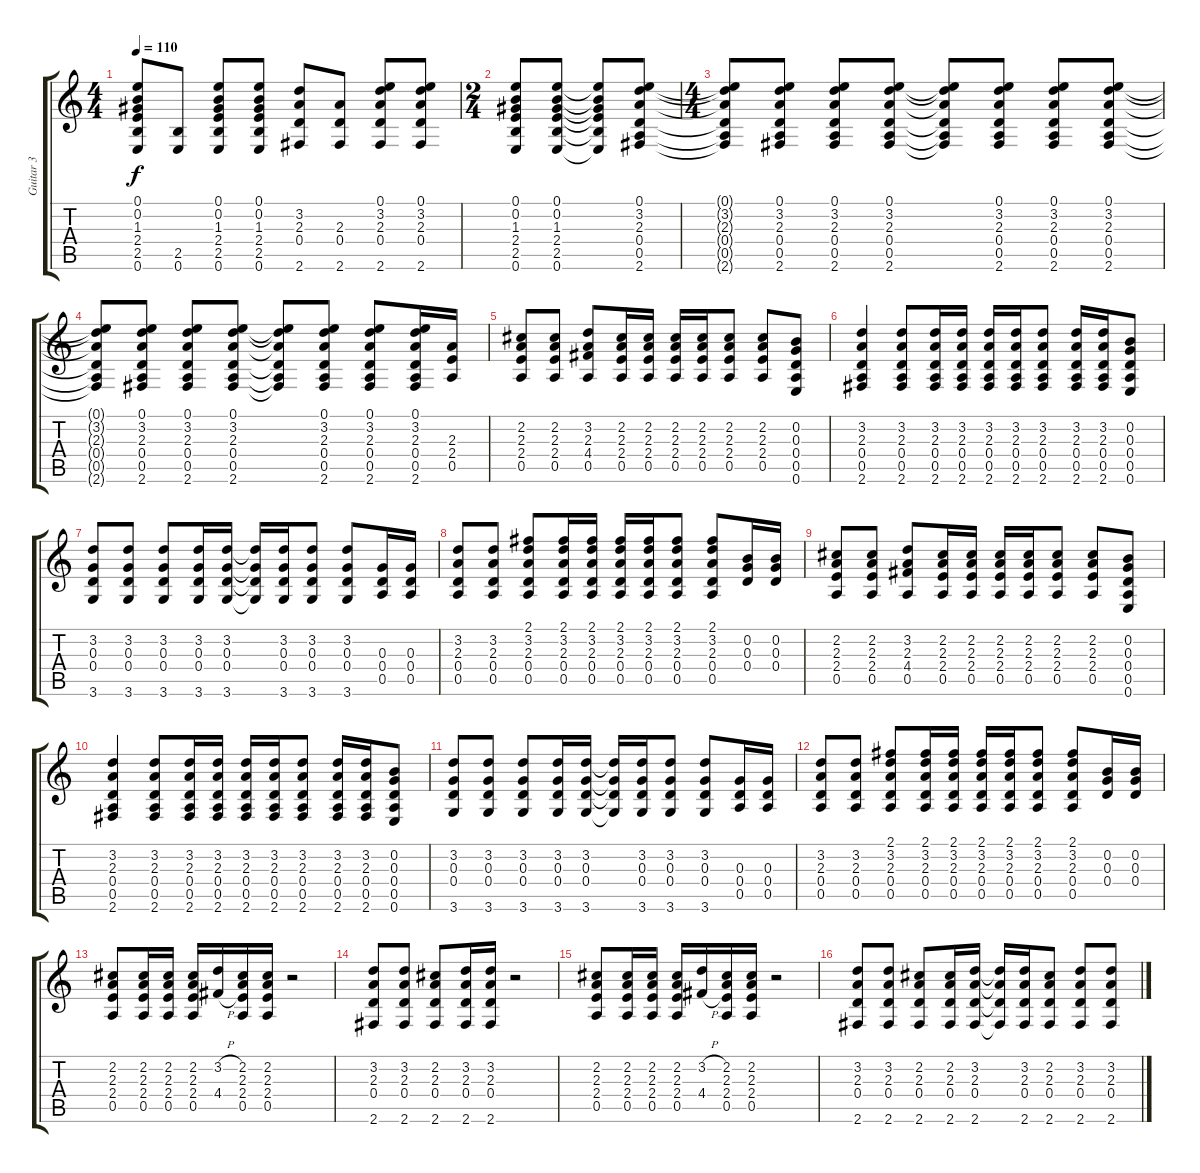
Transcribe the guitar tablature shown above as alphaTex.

\track ("Guitar 3" "Guitar 3") {instrument distortionguitar}
\staff {score tabs}
\tuning (E4 B3 G3 D3 A2 E2) {hide}
\ts (4 4)
\tempo 110
\clef g2
\ks c
(0.1 0.2 1.3 2.4 2.5 0.6).8{dy f} (2.5 0.6).8 (0.1 0.2 1.3 2.4 2.5 0.6).8 (0.1 0.2 1.3 2.4 2.5 0.6).8 (3.2 2.3 0.4 2.6).8 (2.3 0.4 2.6).8 (0.1 3.2 2.3 0.4 2.6).8 (0.1 3.2 2.3 0.4 2.6).8 |
\ts (2 4)
(0.1 0.2 1.3 2.4 2.5 0.6).8 (0.1 0.2 1.3 2.4 2.5 0.6).8 (0.1{t} 0.2{t} 1.3{t} 2.4{t} 2.5{t} 0.6{t}).8 (0.1 3.2 2.3 0.4 0.5 2.6).8 |
\ts (4 4)
(0.1{t} 3.2{t} 2.3{t} 0.4{t} 0.5{t} 2.6{t}).8 (0.1 3.2 2.3 0.4 0.5 2.6).8 (0.1 3.2 2.3 0.4 0.5 2.6).8 (0.1 3.2 2.3 0.4 0.5 2.6).8 (0.1{t} 3.2{t} 2.3{t} 0.4{t} 0.5{t} 2.6{t}).8 (0.1 3.2 2.3 0.4 0.5 2.6).8 (0.1 3.2 2.3 0.4 0.5 2.6).8 (0.1 3.2 2.3 0.4 0.5 2.6).8 |
(0.1{t} 3.2{t} 2.3{t} 0.4{t} 0.5{t} 2.6{t}).8 (0.1 3.2 2.3 0.4 0.5 2.6).8 (0.1 3.2 2.3 0.4 0.5 2.6).8 (0.1 3.2 2.3 0.4 0.5 2.6).8 (0.1{t} 3.2{t} 2.3{t} 0.4{t} 0.5{t} 2.6{t}).8 (0.1 3.2 2.3 0.4 0.5 2.6).8 (0.1 3.2 2.3 0.4 0.5 2.6).8 (0.1 3.2 2.3 0.4 0.5 2.6).16 (2.3 2.4 0.5).16 |
(2.2 2.3 2.4 0.5).8 (2.2 2.3 2.4 0.5).8 (3.2 2.3 4.4 0.5).8 (2.2 2.3 2.4 0.5).16 (2.2 2.3 2.4 0.5).16 (2.2 2.3 2.4 0.5).16 (2.2 2.3 2.4 0.5).16 (2.2 2.3 2.4 0.5).8 (2.2 2.3 2.4 0.5).8 (0.2 0.3 0.4 0.5 0.6).8 |
(3.2 2.3 0.4 0.5 2.6).4 (3.2 2.3 0.4 0.5 2.6).8 (3.2 2.3 0.4 0.5 2.6).16 (3.2 2.3 0.4 0.5 2.6).16 (3.2 2.3 0.4 0.5 2.6).16 (3.2 2.3 0.4 0.5 2.6).16 (3.2 2.3 0.4 0.5 2.6).8 (3.2 2.3 0.4 0.5 2.6).16 (3.2 2.3 0.4 0.5 2.6).16 (0.2 0.3 0.4 0.5 0.6).8 |
(3.2 0.3 0.4 3.6).8 (3.2 0.3 0.4 3.6).8 (3.2 0.3 0.4 3.6).8 (3.2 0.3 0.4 3.6).16 (3.2 0.3 0.4 3.6).16 (3.2{t} 0.3{t} 0.4{t} 3.6{t}).16 (3.2 0.3 0.4 3.6).16 (3.2 0.3 0.4 3.6).8 (3.2 0.3 0.4 3.6).8 (0.3 0.4 0.5).16 (0.3 0.4 0.5).16 |
(3.2 2.3 0.4 0.5).8 (3.2 2.3 0.4 0.5).8 (2.1 3.2 2.3 0.4 0.5).8 (2.1 3.2 2.3 0.4 0.5).16 (2.1 3.2 2.3 0.4 0.5).16 (2.1 3.2 2.3 0.4 0.5).16 (2.1 3.2 2.3 0.4 0.5).16 (2.1 3.2 2.3 0.4 0.5).8 (2.1 3.2 2.3 0.4 0.5).8 (0.2 0.3 0.4).16 (0.2 0.3 0.4).16 |
(2.2 2.3 2.4 0.5).8 (2.2 2.3 2.4 0.5).8 (3.2 2.3 4.4 0.5).8 (2.2 2.3 2.4 0.5).16 (2.2 2.3 2.4 0.5).16 (2.2 2.3 2.4 0.5).16 (2.2 2.3 2.4 0.5).16 (2.2 2.3 2.4 0.5).8 (2.2 2.3 2.4 0.5).8 (0.2 0.3 0.4 0.5 0.6).8 |
(3.2 2.3 0.4 0.5 2.6).4 (3.2 2.3 0.4 0.5 2.6).8 (3.2 2.3 0.4 0.5 2.6).16 (3.2 2.3 0.4 0.5 2.6).16 (3.2 2.3 0.4 0.5 2.6).16 (3.2 2.3 0.4 0.5 2.6).16 (3.2 2.3 0.4 0.5 2.6).8 (3.2 2.3 0.4 0.5 2.6).16 (3.2 2.3 0.4 0.5 2.6).16 (0.2 0.3 0.4 0.5 0.6).8 |
(3.2 0.3 0.4 3.6).8 (3.2 0.3 0.4 3.6).8 (3.2 0.3 0.4 3.6).8 (3.2 0.3 0.4 3.6).16 (3.2 0.3 0.4 3.6).16 (3.2{t} 0.3{t} 0.4{t} 3.6{t}).16 (3.2 0.3 0.4 3.6).16 (3.2 0.3 0.4 3.6).8 (3.2 0.3 0.4 3.6).8 (0.3 0.4 0.5).16 (0.3 0.4 0.5).16 |
(3.2 2.3 0.4 0.5).8 (3.2 2.3 0.4 0.5).8 (2.1 3.2 2.3 0.4 0.5).8 (2.1 3.2 2.3 0.4 0.5).16 (2.1 3.2 2.3 0.4 0.5).16 (2.1 3.2 2.3 0.4 0.5).16 (2.1 3.2 2.3 0.4 0.5).16 (2.1 3.2 2.3 0.4 0.5).8 (2.1 3.2 2.3 0.4 0.5).8 (0.2 0.3 0.4).16 (0.2 0.3 0.4).16 |
(2.2 2.3 2.4 0.5).8 (2.2 2.3 2.4 0.5).16 (2.2 2.3 2.4 0.5).16 (2.2 2.3 2.4 0.5).16 (3.2{h} 4.4{h}).16 (2.2 2.3 2.4 0.5).16 (2.2 2.3 2.4 0.5).16 r.2 |
(3.2 2.3 0.4 2.6).8 (3.2 2.3 0.4 2.6).8 (2.2 2.3 0.4 2.6).8 (3.2 2.3 0.4 2.6).16 (3.2 2.3 0.4 2.6).16 r.2 |
(2.2 2.3 2.4 0.5).8 (2.2 2.3 2.4 0.5).16 (2.2 2.3 2.4 0.5).16 (2.2 2.3 2.4 0.5).16 (3.2{h} 4.4{h}).16 (2.2 2.3 2.4 0.5).16 (2.2 2.3 2.4 0.5).16 r.2 |
(3.2 2.3 0.4 2.6).8 (3.2 2.3 0.4 2.6).8 (2.2 2.3 0.4 2.6).8 (2.2 2.3 0.4 2.6).16 (3.2 2.3 0.4 2.6).16 (3.2{t} 2.3{t} 0.4{t} 2.6{t}).16 (3.2 2.3 0.4 2.6).16 (2.2 2.3 0.4 2.6).8 (3.2 2.3 0.4 2.6).8 (3.2 2.3 0.4 2.6).8
